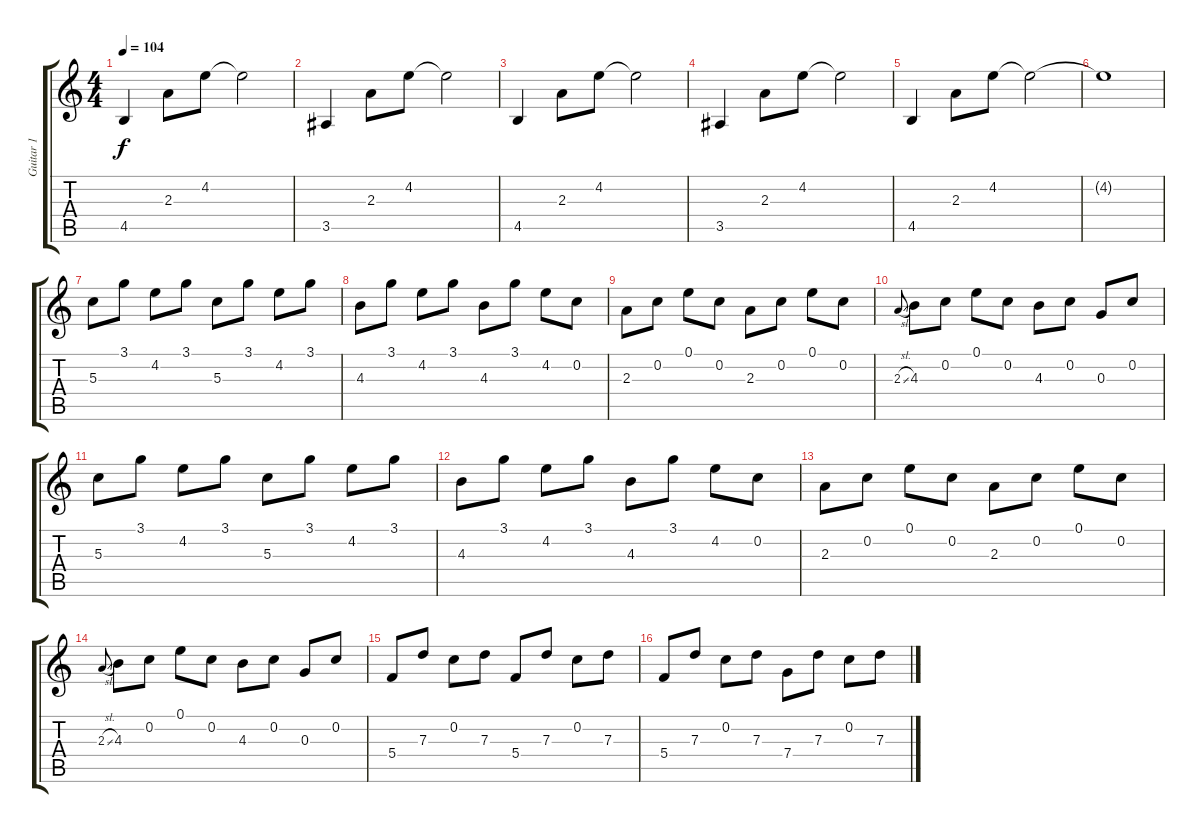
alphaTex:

\track ("Guitar 1" "Guitar 1") {instrument acousticguitarsteel}
\staff {score tabs}
\tuning (E4 C4 G3 C3 G2 C2) {hide}
\ts (4 4)
\tempo 104
\clef g2
\ks c
4.5.4{dy f} 2.3.8 4.2.8 4.2{t}.2 |
3.5.4 2.3.8 4.2.8 4.2{t}.2 |
4.5.4 2.3.8 4.2.8 4.2{t}.2 |
3.5.4 2.3.8 4.2.8 4.2{t}.2 |
4.5.4 2.3.8 4.2.8 4.2{t}.2 |
4.2{t}.1 |
5.3.8 3.1.8 4.2.8 3.1.8 5.3.8 3.1.8 4.2.8 3.1.8 |
4.3.8 3.1.8 4.2.8 3.1.8 4.3.8 3.1.8 4.2.8 0.2.8 |
2.3.8 0.2.8 0.1.8 0.2.8 2.3.8 0.2.8 0.1.8 0.2.8 |
2.3{sl}.8{gr onbeat} 4.3.8 0.2.8 0.1.8 0.2.8 4.3.8 0.2.8 0.3.8 0.2.8 |
5.3.8 3.1.8 4.2.8 3.1.8 5.3.8 3.1.8 4.2.8 3.1.8 |
4.3.8 3.1.8 4.2.8 3.1.8 4.3.8 3.1.8 4.2.8 0.2.8 |
2.3.8 0.2.8 0.1.8 0.2.8 2.3.8 0.2.8 0.1.8 0.2.8 |
2.3{sl}.8{gr onbeat} 4.3.8 0.2.8 0.1.8 0.2.8 4.3.8 0.2.8 0.3.8 0.2.8 |
5.4.8 7.3.8 0.2.8 7.3.8 5.4.8 7.3.8 0.2.8 7.3.8 |
5.4.8 7.3.8 0.2.8 7.3.8 7.4.8 7.3.8 0.2.8 7.3.8
